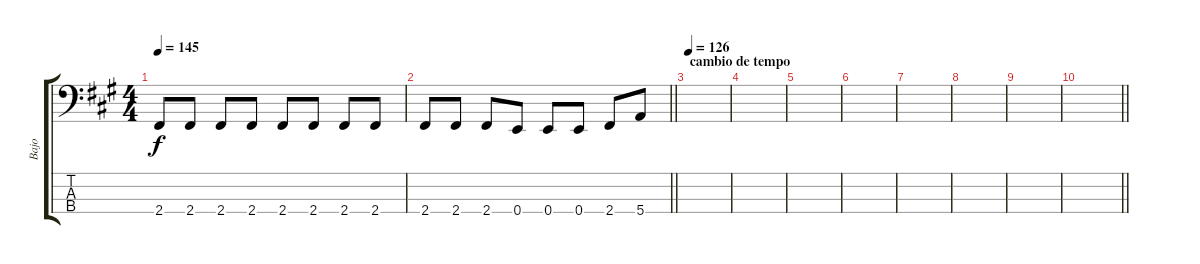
\track ("Bajo" "Bajo") {instrument electricbassfinger}
\staff {score tabs}
\tuning (G2 D2 A1 E1) {hide}
\ts (4 4)
\tempo 145
\clef f4
\ks a
2.4.8{dy f} 2.4.8 2.4.8 2.4.8 2.4.8 2.4.8 2.4.8 2.4.8 |
\barLineRight lightlight
2.4.8 2.4.8 2.4.8 0.4.8 0.4.8 0.4.8 2.4.8 5.4.8 |
\section ("" "cambio de tempo")
\tempo 126
|
|
|
|
|
|
|
\barLineRight lightlight
